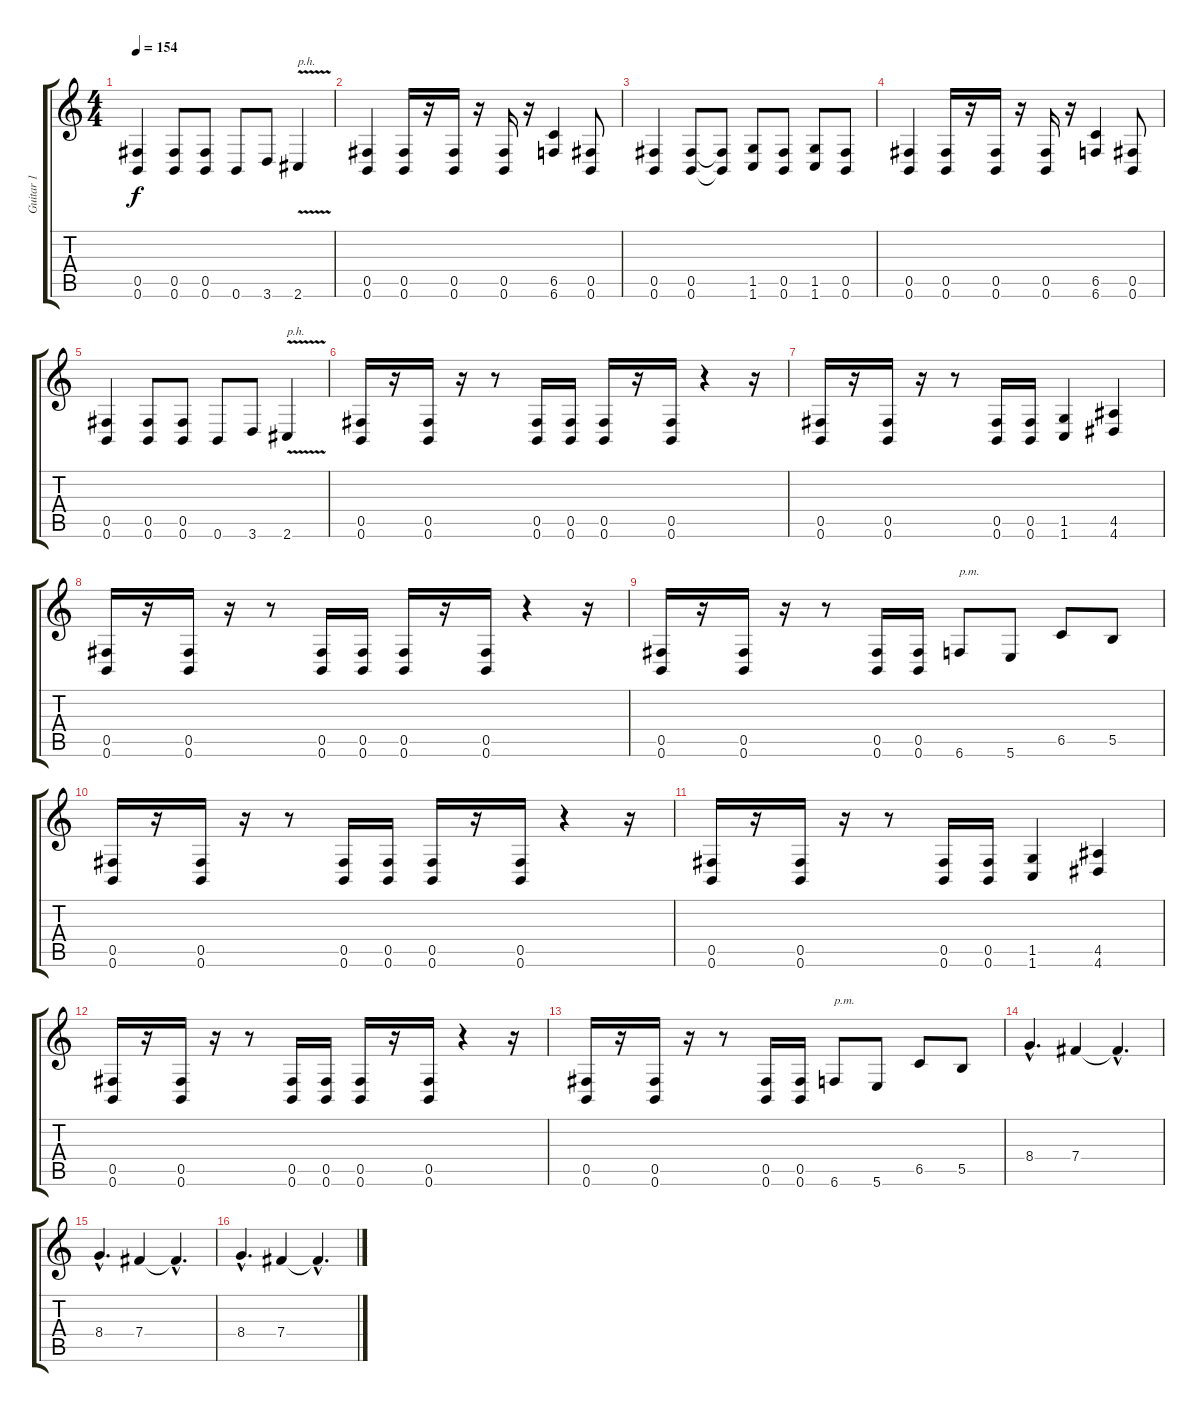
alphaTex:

\track ("Guitar 1" "Guitar 1") {instrument overdrivenguitar}
\staff {score tabs}
\tuning (Db4 Ab3 E3 B2 Gb2 B1) {hide}
\ts (4 4)
\tempo 154
\clef g2
\ks c
(0.5 0.6).4{dy f} (0.5 0.6).8 (0.5 0.6).8 0.6.8 3.6.8 2.6{v}.4{txt "p.h."} |
(0.5 0.6).4 (0.5 0.6).16 r.16 (0.5 0.6).16 r.16 (0.5 0.6).16 r.16 (6.5 6.6).4 (0.5 0.6).8 |
(0.5 0.6).4 (0.5 0.6).8 (0.5{t} 0.6{t}).8 (1.5 1.6).8 (0.5 0.6).8 (1.5 1.6).8 (0.5 0.6).8 |
(0.5 0.6).4 (0.5 0.6).16 r.16 (0.5 0.6).16 r.16 (0.5 0.6).16 r.16 (6.5 6.6).4 (0.5 0.6).8 |
(0.5 0.6).4 (0.5 0.6).8 (0.5 0.6).8 0.6.8 3.6.8 2.6{v}.4{txt "p.h."} |
(0.5 0.6).16{volume 13} r.16 (0.5 0.6).16 r.16 r.8 (0.5 0.6).16 (0.5 0.6).16 (0.5 0.6).16 r.16 (0.5 0.6).16 r.4 r.16 |
(0.5 0.6).16 r.16 (0.5 0.6).16 r.16 r.8 (0.5 0.6).16 (0.5 0.6).16 (1.5 1.6).4 (4.5 4.6).4 |
(0.5 0.6).16 r.16 (0.5 0.6).16 r.16 r.8 (0.5 0.6).16 (0.5 0.6).16 (0.5 0.6).16 r.16 (0.5 0.6).16 r.4 r.16 |
(0.5 0.6).16 r.16 (0.5 0.6).16 r.16 r.8 (0.5 0.6).16 (0.5 0.6).16 6.6.8{txt "p.m."} 5.6.8 6.5.8 5.5.8 |
(0.5 0.6).16 r.16 (0.5 0.6).16 r.16 r.8 (0.5 0.6).16 (0.5 0.6).16 (0.5 0.6).16 r.16 (0.5 0.6).16 r.4 r.16 |
(0.5 0.6).16 r.16 (0.5 0.6).16 r.16 r.8 (0.5 0.6).16 (0.5 0.6).16 (1.5 1.6).4 (4.5 4.6).4 |
(0.5 0.6).16 r.16 (0.5 0.6).16 r.16 r.8 (0.5 0.6).16 (0.5 0.6).16 (0.5 0.6).16 r.16 (0.5 0.6).16 r.4 r.16 |
(0.5 0.6).16 r.16 (0.5 0.6).16 r.16 r.8 (0.5 0.6).16 (0.5 0.6).16 6.6.8{txt "p.m."} 5.6.8 6.5.8 5.5.8 |
8.4{hac}.4{d} 7.4.4 7.4{hac t}.4{d} |
8.4{hac}.4{d} 7.4.4 7.4{hac t}.4{d} |
8.4{hac}.4{d} 7.4.4 7.4{hac t}.4{d}
